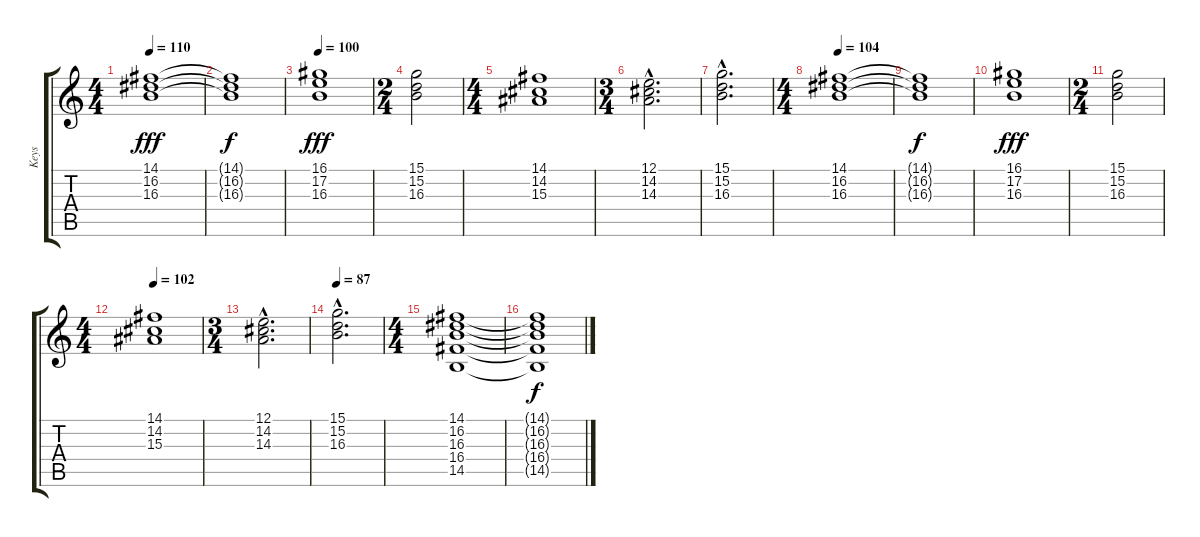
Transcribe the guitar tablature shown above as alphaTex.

\track ("Keys" "Keys") {instrument rockorgan}
\staff {score tabs}
\tuning (E4 B3 G3 D3 A2 E2) {hide}
\ts (4 4)
\tempo 110
\clef g2
\ks c
(14.1 16.2 16.3).1{dy fff} |
(14.1{t} 16.2{t} 16.3{t}).1{dy f} |
\tempo 100
(16.1 17.2 16.3).1{dy fff} |
\ts (2 4)
(15.1 15.2 16.3).2 |
\ts (4 4)
(14.1 14.2 15.3).1 |
\ts (3 4)
(12.1{hac} 14.2{hac} 14.3{hac}).2{d} |
(15.1{hac} 15.2{hac} 16.3{hac}).2{d} |
\ts (4 4)
\tempo 104
(14.1 16.2 16.3).1 |
(14.1{t} 16.2{t} 16.3{t}).1{dy f} |
(16.1 17.2 16.3).1{dy fff} |
\ts (2 4)
(15.1 15.2 16.3).2 |
\ts (4 4)
\tempo 102
(14.1 14.2 15.3).1 |
\ts (3 4)
(12.1{hac} 14.2{hac} 14.3{hac}).2{d} |
\tempo 87
(15.1{hac} 15.2{hac} 16.3{hac}).2{d} |
\ts (4 4)
(14.1 16.2 16.3 16.4 14.5).1 |
(14.1{t} 16.2{t} 16.3{t} 16.4{t} 14.5{t}).1{dy f}
